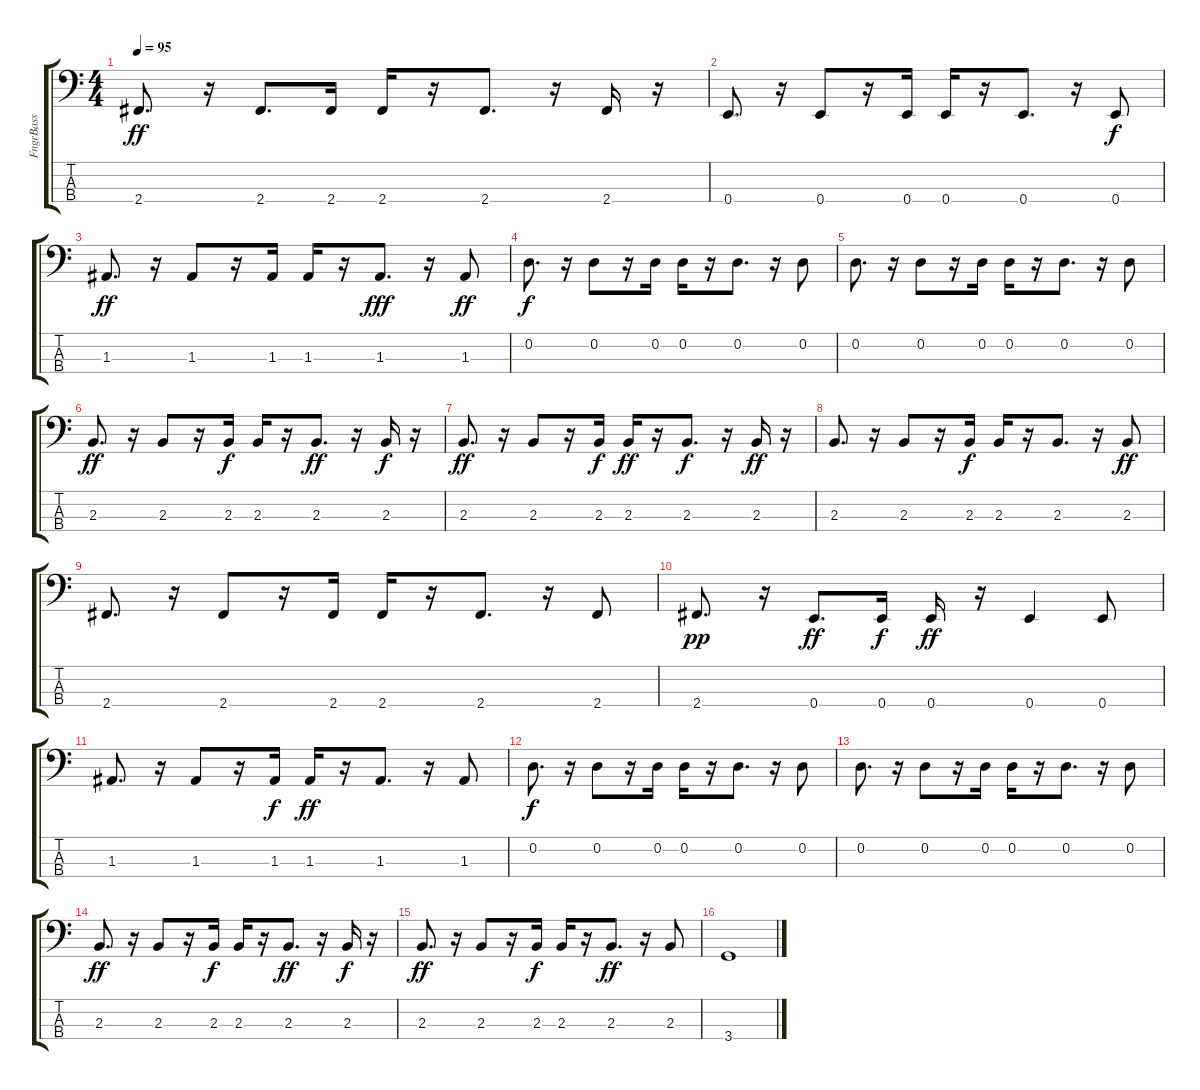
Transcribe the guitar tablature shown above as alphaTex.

\track ("FngrBass" "FngrBass") {instrument electricbassfinger}
\staff {score tabs}
\tuning (G2 D2 A1 E1) {hide}
\ts (4 4)
\tempo 95
\clef f4
\ks c
2.4.8{d dy ff} r.16 2.4.8{d} 2.4.16 2.4.16 r.16 2.4.8{d} r.16 2.4.16 r.16 |
0.4.8{d} r.16 0.4.8 r.16 0.4.16 0.4.16 r.16 0.4.8{d} r.16 0.4.8{dy f} |
1.3.8{d dy ff} r.16 1.3.8 r.16 1.3.16 1.3.16 r.16 1.3.8{d dy fff} r.16 1.3.8{dy ff} |
0.2.8{d dy f} r.16 0.2.8 r.16 0.2.16 0.2.16 r.16 0.2.8{d} r.16 0.2.8 |
0.2.8{d} r.16 0.2.8 r.16 0.2.16 0.2.16 r.16 0.2.8{d} r.16 0.2.8 |
2.3.8{d dy ff} r.16 2.3.8 r.16 2.3.16{dy f} 2.3.16 r.16 2.3.8{d dy ff} r.16 2.3.16{dy f} r.16 |
2.3.8{d dy ff} r.16 2.3.8 r.16 2.3.16{dy f} 2.3.16{dy ff} r.16 2.3.8{d dy f} r.16 2.3.16{dy ff} r.16 |
2.3.8{d} r.16 2.3.8 r.16 2.3.16{dy f} 2.3.16 r.16 2.3.8{d} r.16 2.3.8{dy ff} |
2.4.8{d} r.16 2.4.8 r.16 2.4.16 2.4.16 r.16 2.4.8{d} r.16 2.4.8 |
2.4.8{d dy pp} r.16 0.4.8{d dy ff} 0.4.16{dy f} 0.4.16{dy ff} r.16 0.4.4 0.4.8 |
1.3.8{d} r.16 1.3.8 r.16 1.3.16{dy f} 1.3.16{dy ff} r.16 1.3.8{d} r.16 1.3.8 |
0.2.8{d dy f} r.16 0.2.8 r.16 0.2.16 0.2.16 r.16 0.2.8{d} r.16 0.2.8 |
0.2.8{d} r.16 0.2.8 r.16 0.2.16 0.2.16 r.16 0.2.8{d} r.16 0.2.8 |
2.3.8{d dy ff} r.16 2.3.8 r.16 2.3.16{dy f} 2.3.16 r.16 2.3.8{d dy ff} r.16 2.3.16{dy f} r.16 |
2.3.8{d dy ff} r.16 2.3.8 r.16 2.3.16{dy f} 2.3.16 r.16 2.3.8{d dy ff} r.16 2.3.8 |
3.4.1
